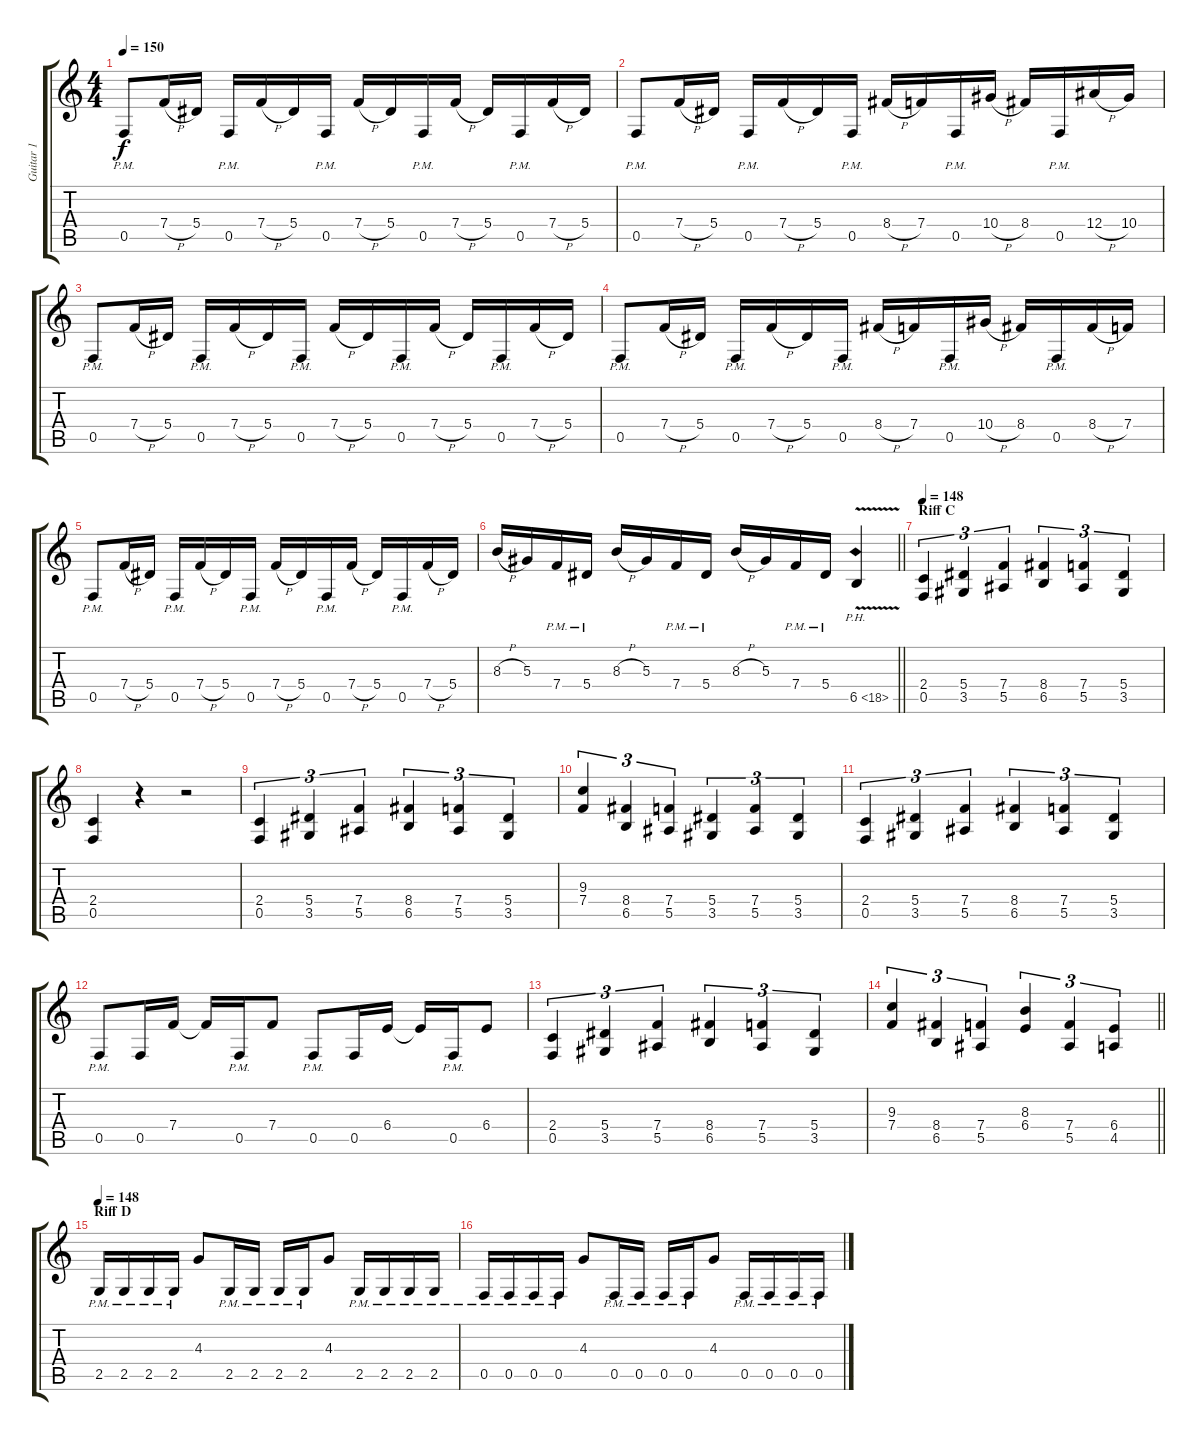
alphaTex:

\track ("Guitar 1" "Guitar 1") {instrument distortionguitar}
\staff {score tabs}
\tuning (C4 G3 Eb3 Bb2 F2 C2) {hide}
\ts (4 4)
\tempo 150
\clef g2
\ks c
0.5{pm}.8{dy f} 7.4{h}.16 5.4.16 0.5{pm}.16 7.4{h}.16 5.4.16 0.5{pm}.16 7.4{h}.16 5.4.16 0.5{pm}.16 7.4{h}.16 5.4.16 0.5{pm}.16 7.4{h}.16 5.4.16 |
0.5{pm}.8 7.4{h}.16 5.4.16 0.5{pm}.16 7.4{h}.16 5.4.16 0.5{pm}.16 8.4{h}.16 7.4.16 0.5{pm}.16 10.4{h}.16 8.4.16 0.5{pm}.16 12.4{h}.16 10.4.16 |
0.5{pm}.8 7.4{h}.16 5.4.16 0.5{pm}.16 7.4{h}.16 5.4.16 0.5{pm}.16 7.4{h}.16 5.4.16 0.5{pm}.16 7.4{h}.16 5.4.16 0.5{pm}.16 7.4{h}.16 5.4.16 |
0.5{pm}.8 7.4{h}.16 5.4.16 0.5{pm}.16 7.4{h}.16 5.4.16 0.5{pm}.16 8.4{h}.16 7.4.16 0.5{pm}.16 10.4{h}.16 8.4.16 0.5{pm}.16 8.4{h}.16 7.4.16 |
0.5{pm}.8 7.4{h}.16 5.4.16 0.5{pm}.16 7.4{h}.16 5.4.16 0.5{pm}.16 7.4{h}.16 5.4.16 0.5{pm}.16 7.4{h}.16 5.4.16 0.5{pm}.16 7.4{h}.16 5.4.16 |
\barLineRight lightlight
8.3{h}.16 5.3.16 7.4{pm}.16 5.4{pm}.16 8.3{h}.16 5.3.16 7.4{pm}.16 5.4{pm}.16 8.3{h}.16 5.3.16 7.4{pm}.16 5.4{pm}.16 6.5{ph 12 v}.4 |
\section ("" "Riff C")
\tempo 148
(2.4 0.5).4{tu (3 2)} (5.4 3.5).4{tu (3 2)} (7.4 5.5).4{tu (3 2)} (8.4 6.5).4{tu (3 2)} (7.4 5.5).4{tu (3 2)} (5.4 3.5).4{tu (3 2)} |
(2.4 0.5).4 r.4 r.2 |
(2.4 0.5).4{tu (3 2)} (5.4 3.5).4{tu (3 2)} (7.4 5.5).4{tu (3 2)} (8.4 6.5).4{tu (3 2)} (7.4 5.5).4{tu (3 2)} (5.4 3.5).4{tu (3 2)} |
(9.3 7.4).4{tu (3 2)} (8.4 6.5).4{tu (3 2)} (7.4 5.5).4{tu (3 2)} (5.4 3.5).4{tu (3 2)} (7.4 5.5).4{tu (3 2)} (5.4 3.5).4{tu (3 2)} |
(2.4 0.5).4{tu (3 2)} (5.4 3.5).4{tu (3 2)} (7.4 5.5).4{tu (3 2)} (8.4 6.5).4{tu (3 2)} (7.4 5.5).4{tu (3 2)} (5.4 3.5).4{tu (3 2)} |
0.5{pm}.8 0.5.16 7.4.16 7.4{t}.16 0.5{pm}.16 7.4.8 0.5{pm}.8 0.5.16 6.4.16 6.4{t}.16 0.5{pm}.16 6.4.8 |
(2.4 0.5).4{tu (3 2)} (5.4 3.5).4{tu (3 2)} (7.4 5.5).4{tu (3 2)} (8.4 6.5).4{tu (3 2)} (7.4 5.5).4{tu (3 2)} (5.4 3.5).4{tu (3 2)} |
\barLineRight lightlight
(9.3 7.4).4{tu (3 2)} (8.4 6.5).4{tu (3 2)} (7.4 5.5).4{tu (3 2)} (8.3 6.4).4{tu (3 2)} (7.4 5.5).4{tu (3 2)} (6.4 4.5).4{tu (3 2)} |
\section ("" "Riff D")
\tempo 148
2.5{pm}.16 2.5{pm}.16 2.5{pm}.16 2.5{pm}.16 4.3.8 2.5{pm}.16 2.5{pm}.16 2.5{pm}.16 2.5{pm}.16 4.3.8 2.5{pm}.16 2.5{pm}.16 2.5{pm}.16 2.5{pm}.16 |
0.5{pm}.16 0.5{pm}.16 0.5{pm}.16 0.5{pm}.16 4.3.8 0.5{pm}.16 0.5{pm}.16 0.5{pm}.16 0.5{pm}.16 4.3.8 0.5{pm}.16 0.5{pm}.16 0.5{pm}.16 0.5{pm}.16
